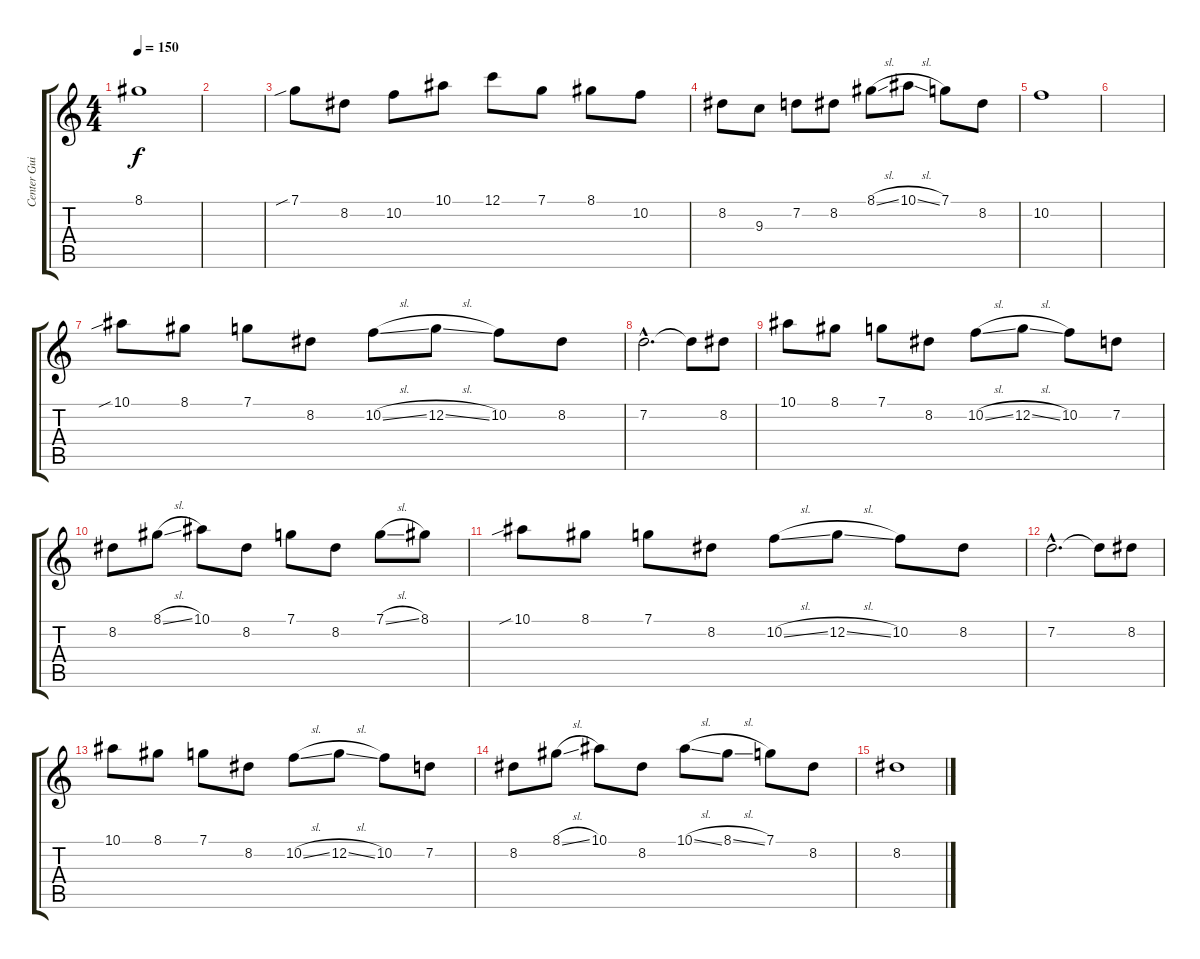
\track ("Center Guitar" "Center Gui") {instrument overdrivenguitar}
\staff {score tabs}
\tuning (C4 G3 Eb3 Bb2 F2 C2) {hide}
\ts (4 4)
\tempo 150
\clef g2
\ks c
8.1.1{dy f volume 0} |
|
7.1{sib}.8 8.2.8 10.2.8 10.1.8 12.1.8 7.1.8 8.1.8 10.2.8 |
8.2.8 9.3.8 7.2.8 8.2.8 8.1{sl}.8 10.1{sl}.8 7.1.8 8.2.8 |
10.2.1{volume 0} |
|
10.1{sib}.8 8.1.8 7.1.8 8.2.8 10.2{sl}.8 12.2{sl}.8 10.2.8 8.2.8 |
7.2{hac}.2{d} 7.2{t}.8 8.2.8 |
10.1.8 8.1.8 7.1.8 8.2.8 10.2{sl}.8 12.2{sl}.8 10.2.8 7.2.8 |
8.2.8 8.1{sl}.8 10.1.8 8.2.8 7.1.8 8.2.8 7.1{sl}.8 8.1.8 |
10.1{sib}.8 8.1.8 7.1.8 8.2.8 10.2{sl}.8 12.2{sl}.8 10.2.8 8.2.8 |
7.2{hac}.2{d} 7.2{t}.8 8.2.8 |
10.1.8 8.1.8 7.1.8 8.2.8 10.2{sl}.8 12.2{sl}.8 10.2.8 7.2.8 |
8.2.8 8.1{sl}.8 10.1.8 8.2.8 10.1{sl}.8 8.1{sl}.8 7.1.8 8.2.8 |
8.2.1{volume 0}
